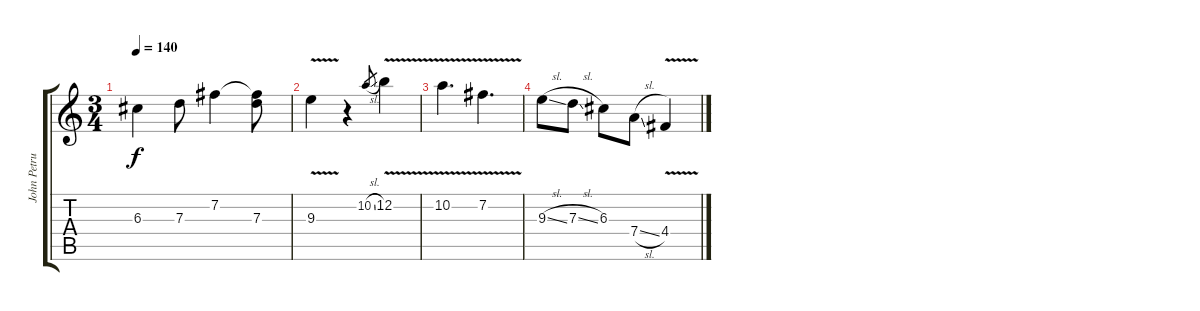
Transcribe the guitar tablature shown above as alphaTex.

\track ("John Petrucci  II" "John Petru") {instrument electricguitarjazz}
\staff {score tabs}
\tuning (E4 B3 G3 D3 A2 E2) {hide}
\ts (3 4)
\tempo 140
\clef g2
\ks c
6.3.4{dy f} 7.3.8 7.2.4 (7.2{t} 7.3).8 |
9.3{v}.4 r.4 10.2{sl}.8{gr} 12.2{v}.4 |
10.2{v}.4{d} 7.2{v}.4{d} |
9.3{sl}.8 7.3{sl}.8 6.3.8 7.4{sl}.8 4.4{v}.4
